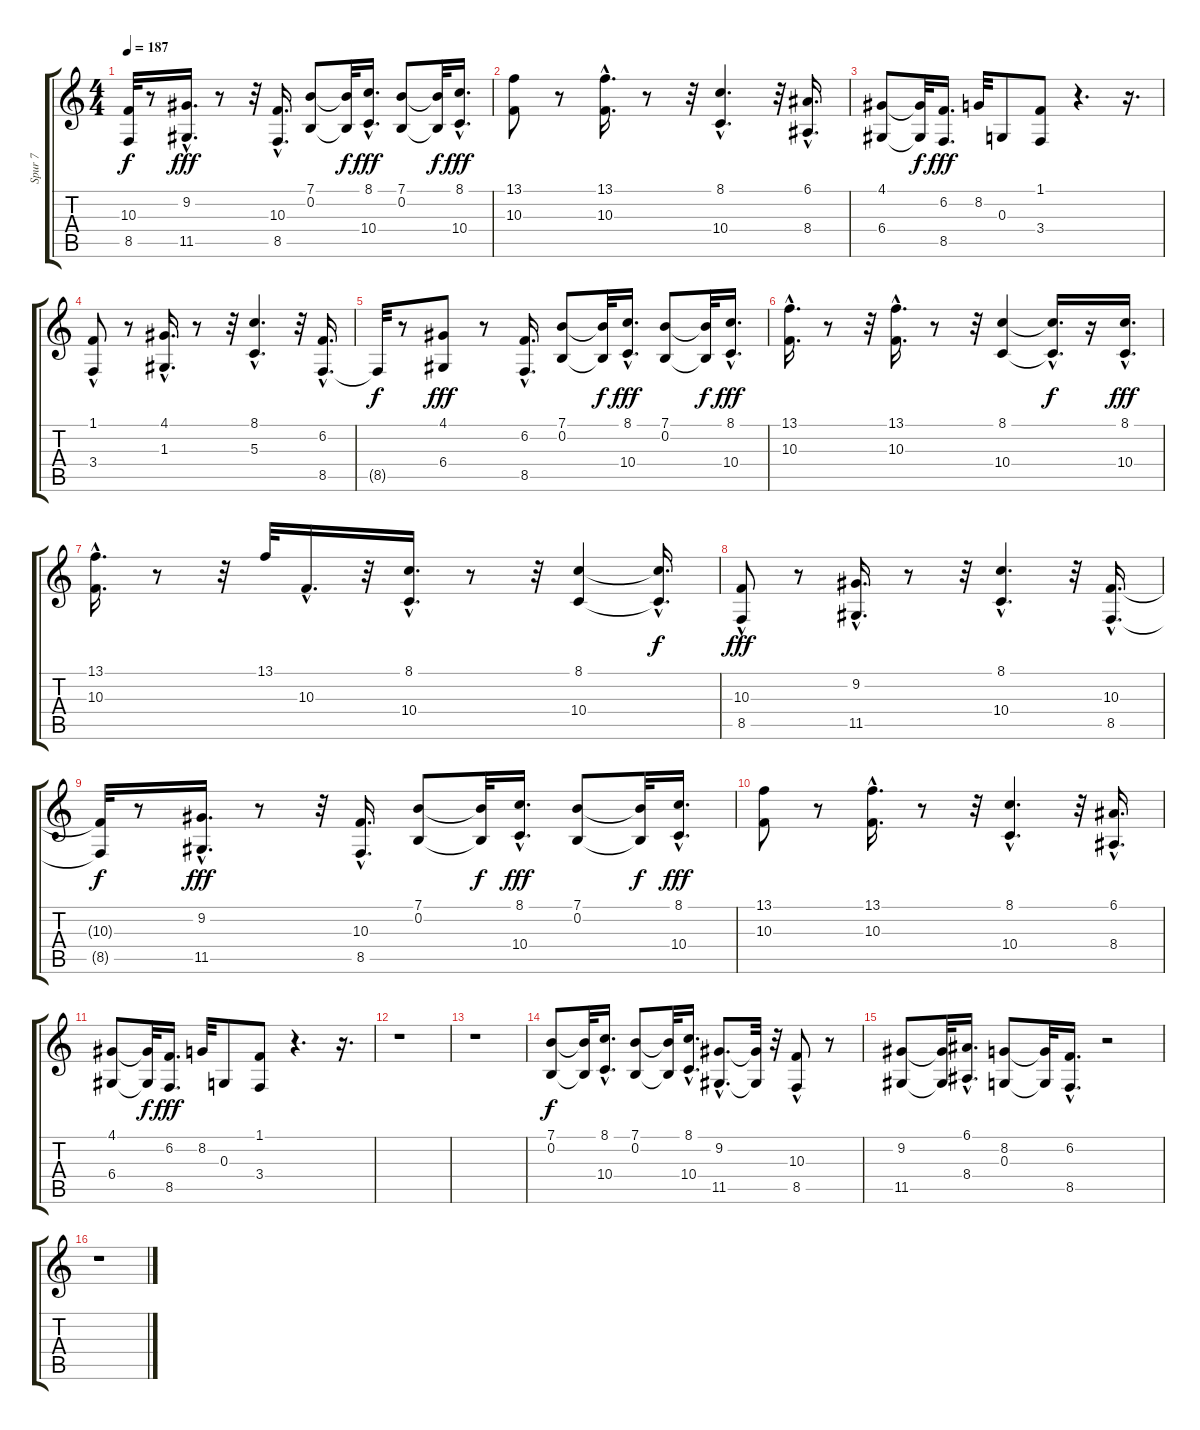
\track ("Spur 7" "Spur 7") {instrument brasssection}
\staff {score tabs}
\tuning (E4 B3 G3 D3 A2 E2) {hide}
\ts (4 4)
\tempo 187
\clef g2
\ks c
(10.3{t} 8.5{t}).32{dy f} r.8 (9.2{hac} 11.5{hac}).16{d dy fff} r.8 r.32 (10.3{hac} 8.5{hac}).16{d} (7.1 0.2).8 (7.1{t} 0.2{t}).32{dy f} (8.1{hac} 10.4).16{d dy fff} (7.1 0.2).8 (7.1{t} 0.2{t}).32{dy f} (8.1{hac} 10.4{hac}).16{d dy fff} |
(13.1 10.3).8 r.8 (13.1{hac} 10.3).16{d} r.8 r.32 (8.1 10.4{hac}).4{d} r.32 (6.1{hac} 8.4{hac}).16{d} |
(4.1 6.4).8 (4.1{t} 6.4{t}).32{dy f} (6.2 8.5).16{d dy fff} 8.2.32 0.3.8 (1.1 3.4).8 r.4{d} r.16{d} |
(1.1{hac} 3.4).8 r.8 (4.1{hac} 1.3{hac}).16{d} r.8 r.32 (8.1{hac} 5.3{hac}).4{d} r.32 (6.2{hac} 8.5{hac}).16{d} |
8.5{t}.32{dy f} r.8 (4.1 6.4).8{dy fff} r.8 (6.2{hac} 8.5{hac}).16{d} (7.1 0.2).8 (7.1{t} 0.2{t}).32{dy f} (8.1{hac} 10.4).16{d dy fff} (7.1 0.2).8 (7.1{t} 0.2{t}).32{dy f} (8.1 10.4{hac}).16{d dy fff} |
(13.1{hac} 10.3{hac}).16{d} r.8 r.32 (13.1{hac} 10.3{hac}).16{d} r.8 r.32 (8.1 10.4).4 (8.1{hac t} 10.4{t}).16{d dy f} r.16 (8.1{hac} 10.4{hac}).16{d dy fff} |
(13.1 10.3{hac}).16{d} r.8 r.32 13.1.32 10.3{hac}.16{d} r.32 (8.1 10.4{hac}).16{d} r.8 r.32 (8.1 10.4).4 (8.1{hac t} 10.4{t}).16{d dy f} |
(10.3{hac} 8.5).8{dy fff} r.8 (9.2 11.5{hac}).16{d} r.8 r.32 (8.1{hac} 10.4{hac}).4{d} r.32 (10.3{hac} 8.5{hac}).16{d} |
(10.3{t} 8.5{t}).32{dy f} r.8 (9.2{hac} 11.5{hac}).16{d dy fff} r.8 r.32 (10.3{hac} 8.5{hac}).16{d} (7.1 0.2).8 (7.1{t} 0.2{t}).32{dy f} (8.1{hac} 10.4).16{d dy fff} (7.1 0.2).8 (7.1{t} 0.2{t}).32{dy f} (8.1{hac} 10.4{hac}).16{d dy fff} |
(13.1 10.3).8 r.8 (13.1{hac} 10.3).16{d} r.8 r.32 (8.1 10.4{hac}).4{d} r.32 (6.1{hac} 8.4{hac}).16{d} |
(4.1 6.4).8 (4.1{t} 6.4{t}).32{dy f} (6.2 8.5).16{d dy fff} 8.2.32 0.3.8 (1.1 3.4).8 r.4{d} r.16{d} |
r.1 |
r.1 |
(7.1 0.2).8{dy f} (7.1{t} 0.2{t}).32 (8.1{hac} 10.4{hac}).16{d} (7.1 0.2).8 (7.1{t} 0.2{t}).32 (8.1{hac} 10.4{hac}).16{d} (9.2{hac} 11.5{hac}).8{d} (9.2{t} 11.5{t}).32 r.32 (10.3{hac} 8.5).8 r.8 |
(9.2 11.5).8 (9.2{t} 11.5{t}).32 (6.1{hac} 8.4{hac}).16{d} (8.2 0.3).8 (8.2{t} 0.3{t}).32 (6.2{hac} 8.5{hac}).16{d} r.2 |
r.1
